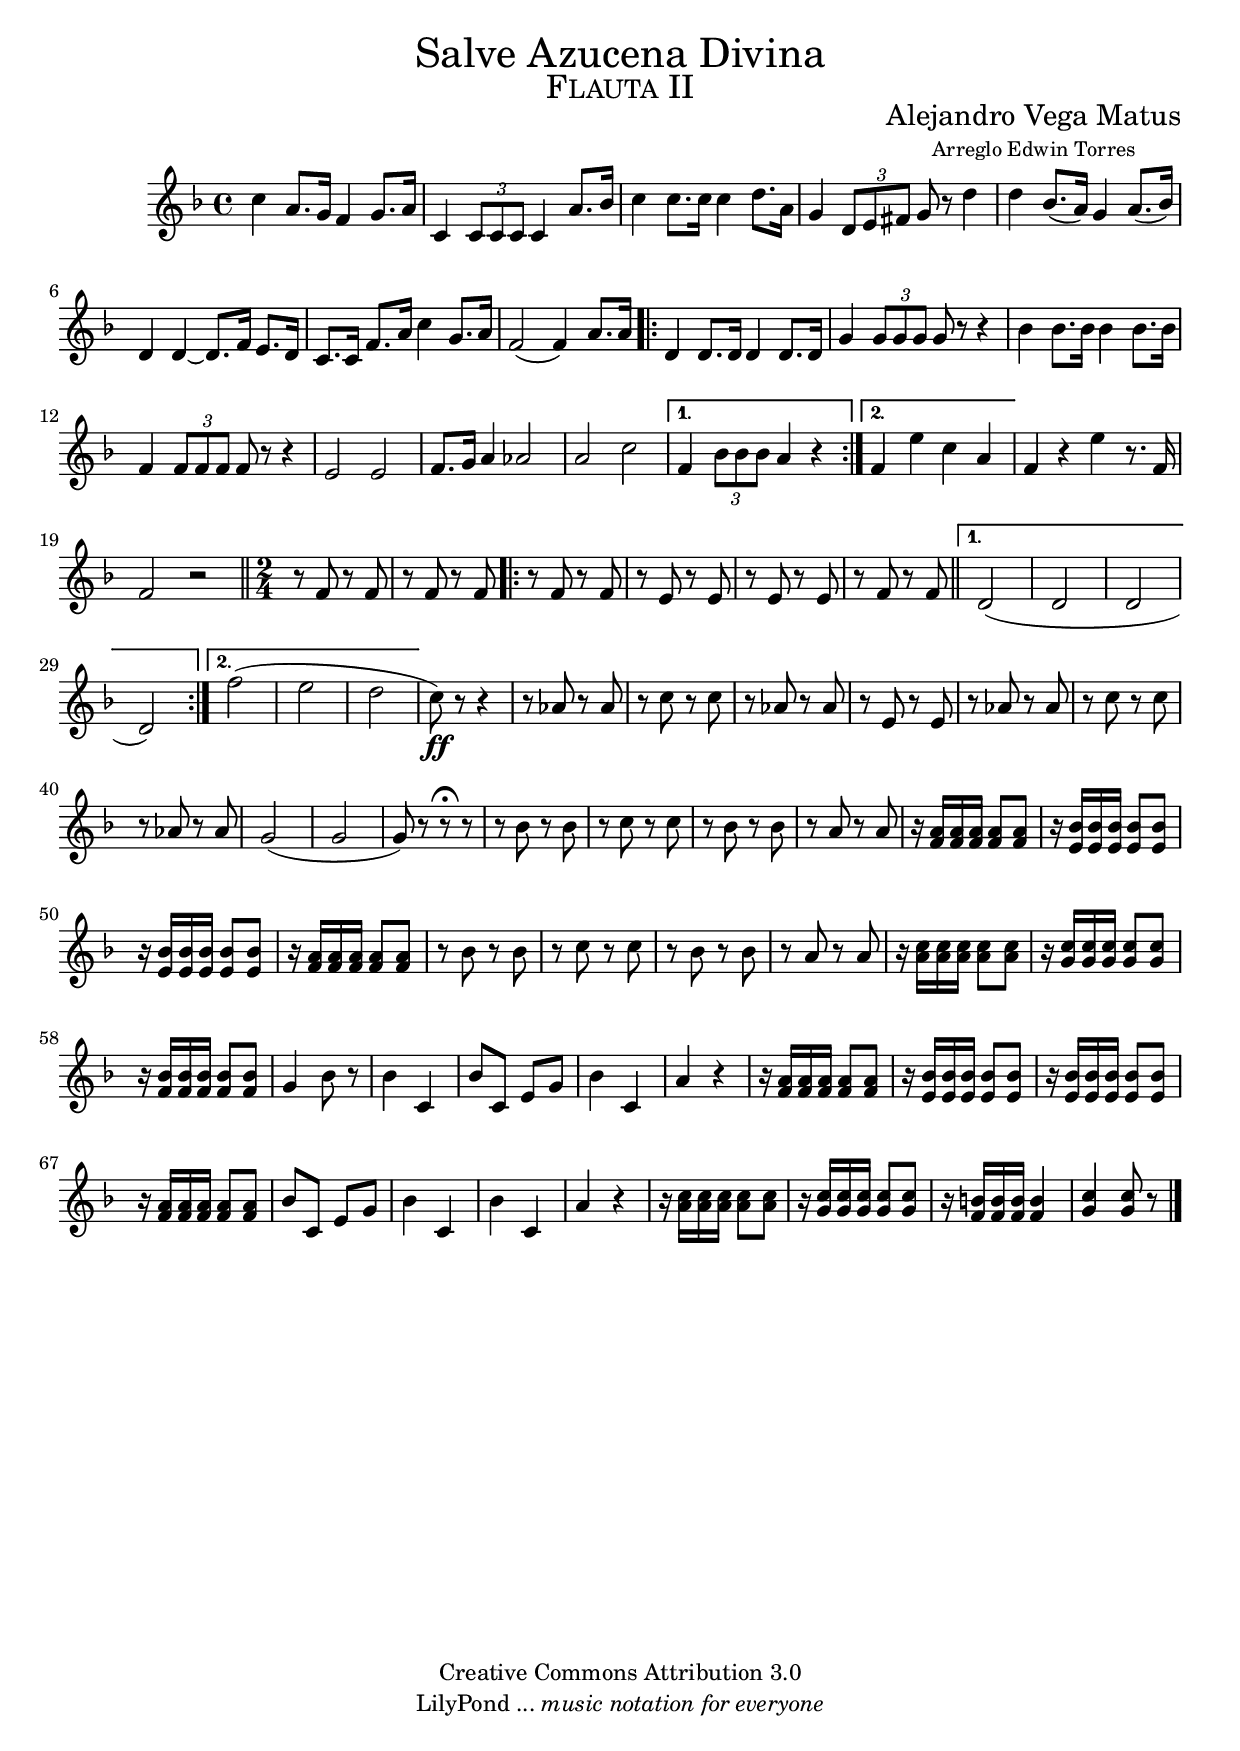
\language "espanol"
\version "2.23.2"

% - OBOE
oboeMusic = \relative do' { 
    \key fa \major
    do'4 la8. sol16 fa4 sol8. la16                  | %1
    do,4 \tuplet 3/2 {do8 do do} do4 la'8. sib16    |
    do4 do8. do16 do4 re8. la16                     |
    sol4 \tuplet 3/2 {re8 mi8 fas8} sol8 r8 re'4    |
    re4 sib8.( la16) sol4 la8.( sib16)              | %5
    re,4 re4~ re8. fa16 mi8. re16                   | 
    do8. do16 fa8. la16 do4 sol8. la16              |
    fa2( fa4) la8. la16                             |
    \repeat volta 2 {
        re,4 re8. re16 re4 re8. re16                |
        sol4 \tuplet 3/2 {sol8 sol8 sol8} sol8 r8 r4| %10
        sib4 sib8. sib16 sib4 sib8. sib16           |
        fa4 \tuplet 3/2 {fa8 fa8 fa8} fa8 r8 r4     |
        mi2 mi2                                     |
        fa8. sol16 la4 lab2                         |
        la2 do2                                     | %15
    }
    \alternative {
        { fa,4 \tuplet 3/2 { sib8 sib8 sib8 } la4 r4 | }
        { fa4 mi'4 do4 la | }
    }
    fa4 r4 mi'4 r8. fa,16   |
    fa2 r2                  |
    \bar "||" 
    \time 2/4
    r8 fa8 r8 fa8           | %20
    r8 fa8 r8 fa8           | 
    \repeat volta 2 {
        r8 fa8 r8 fa8       |
        r8 mi8 r8 mi8       |
        r8 mi8 r8 mi8       |
        r8 fa8 r8 fa8       | %25
        \bar "||"
    }
    \alternative {
        { 
            re2(            |
            re2             |
            re2             |
            re2)            |
        }
        { 
            fa'2(           | %30
            mi2             |
            re2             |
        } 
    }
    do8\ff) r8 r4           |
    r8 lab8 r8 lab8         |
    r8 do8 r8 do8           | %35
    r8 lab8 r8 lab8         |
    r8 mi8 r8 mi8           |
    r8 lab8 r8 lab8         |
    r8 do8 r8 do8           |
    r8 lab8 r8 lab8         | %40
    sol2(                   |
    sol2                    |
    sol8) r8 r8 \fermata r8 |
    r8 sib8 r8 sib8         |
    r8 do8 r8 do8           | %45
    r8 sib8 r8 sib8         |
    r8 la8 r8 la8           |
    r16 <fa la>16 <fa la>16 <fa la>16 <fa la>8 <fa la>8 |
    r16 <mi sib'>16 <mi sib'>16 <mi sib'>16 <mi sib'>8 <mi sib'>8 |
    r16 <mi sib'>16 <mi sib'>16 <mi sib'>16 <mi sib'>8 <mi sib'>8 | %50
    r16 <fa la>16 <fa la>16 <fa la>16 <fa la>8 <fa la>8 |
    r8 sib8 r8 sib8         |
    r8 do8 r8 do8           |
    r8 sib8 r8 sib8         |
    r8 la8 r8 la8           | %55
    r16 <la do>16 <la do>16 <la do>16 <la do>8 <la do>8 |
    r16 <sol do>16 <sol do>16 <sol do>16 <sol do>8 <sol do>8 |
    r16 <fa sib>16 <fa sib>16 <fa sib>16 <fa sib>8 <fa sib>8 |
    sol4 sib8 r8            |
    sib4 do,4               | %60
    sib'8 do,8 mi8 sol8     |
    sib4 do,4               |
    la'4 r4                 |
    r16 <fa la>16 <fa la>16 <fa la>16 <fa la>8 <fa la>8 |
    r16 <mi sib'>16 <mi sib'>16 <mi sib'>16 <mi sib'>8 <mi sib'>8 | %65
    r16 <mi sib'>16 <mi sib'>16 <mi sib'>16 <mi sib'>8 <mi sib'>8 |
    r16 <fa la>16 <fa la>16 <fa la>16 <fa la>8 <fa la>8 |
    sib8 do,8 mi8 sol8      |
    sib4 do,4               |
    sib'4 do,4              | %70
    la'4 r4                 |
    r16 <la do>16 <la do>16 <la do>16 <la do>8 <la do>8 |
    r16 <sol do>16 <sol do>16 <sol do>16 <sol do>8 <sol do>8 |
    r16 <fa si>16 <fa si>16 <fa si>16 <fa si>4 |
    <sol do>4 <sol do>8 r8 | %80
    \bar "|."
}


\markup { \fill-line { \center-column { \fontsize #5 "Salve Azucena Divina" \fontsize #3 \caps "Flauta II" } } }
\markup { \fill-line { " " \center-column { \fontsize #2 "Alejandro Vega Matus" \small "Arreglo Edwin Torres" } } }
\header {
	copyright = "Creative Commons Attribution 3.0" 
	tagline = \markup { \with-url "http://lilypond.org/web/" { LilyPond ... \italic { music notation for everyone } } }
	breakbefore = ##t
}

\score {
	<<
		\new Staff { <<
			\set Staff.midiInstrument = #"flute"
			\oboeMusic
		>>}
	>>
	\midi {}
	\layout {}
}

\paper {
	#( set-default-paper-size "letter" )
}
